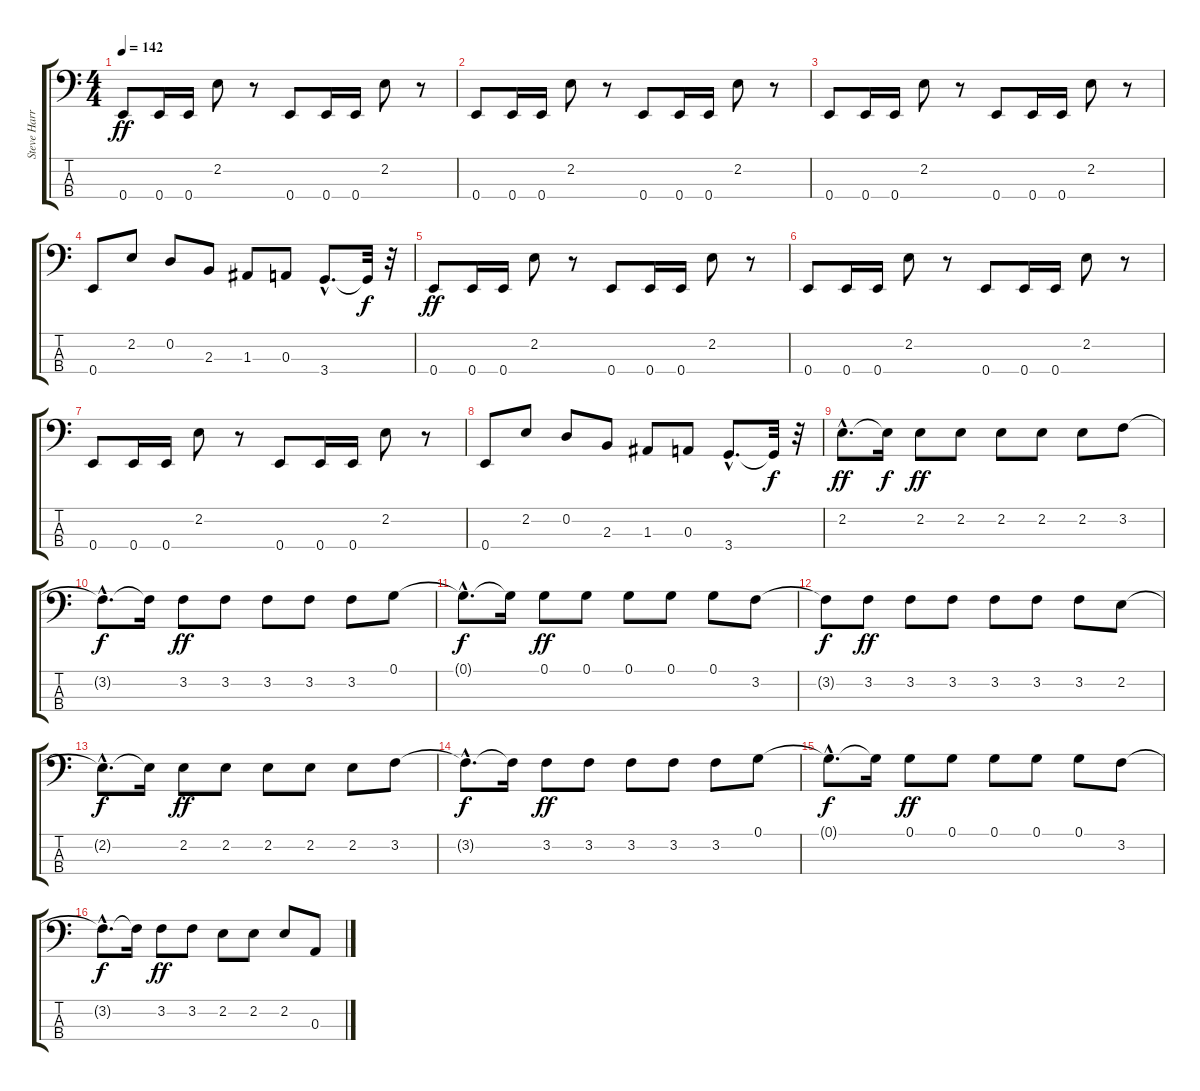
\track ("Steve Harris" "Steve Harr") {instrument electricbassfinger}
\staff {score tabs}
\tuning (G2 D2 A1 E1) {hide}
\ts (4 4)
\tempo 142
\clef f4
\ks c
0.4.8{dy ff} 0.4.16 0.4.16 2.2.8 r.8 0.4.8 0.4.16 0.4.16 2.2.8 r.8 |
0.4.8 0.4.16 0.4.16 2.2.8 r.8 0.4.8 0.4.16 0.4.16 2.2.8 r.8 |
0.4.8 0.4.16 0.4.16 2.2.8 r.8 0.4.8 0.4.16 0.4.16 2.2.8 r.8 |
0.4.8 2.2.8 0.2.8 2.3.8 1.3.8 0.3.8 3.4{hac}.8{d} 3.4{t}.32{dy f} r.32 |
0.4.8{dy ff} 0.4.16 0.4.16 2.2.8 r.8 0.4.8 0.4.16 0.4.16 2.2.8 r.8 |
0.4.8 0.4.16 0.4.16 2.2.8 r.8 0.4.8 0.4.16 0.4.16 2.2.8 r.8 |
0.4.8 0.4.16 0.4.16 2.2.8 r.8 0.4.8 0.4.16 0.4.16 2.2.8 r.8 |
0.4.8 2.2.8 0.2.8 2.3.8 1.3.8 0.3.8 3.4{hac}.8{d} 3.4{t}.32{dy f} r.32 |
2.2{hac}.8{d dy ff} 2.2{t}.16{dy f} 2.2.8{dy ff} 2.2.8 2.2.8 2.2.8 2.2.8 3.2.8 |
3.2{hac t}.8{d dy f} 3.2{t}.16 3.2.8{dy ff} 3.2.8 3.2.8 3.2.8 3.2.8 0.1.8 |
0.1{hac t}.8{d dy f} 0.1{t}.16 0.1.8{dy ff} 0.1.8 0.1.8 0.1.8 0.1.8 3.2.8 |
3.2{t}.8{dy f} 3.2.8{dy ff} 3.2.8 3.2.8 3.2.8 3.2.8 3.2.8 2.2.8 |
2.2{hac t}.8{d dy f} 2.2{t}.16 2.2.8{dy ff} 2.2.8 2.2.8 2.2.8 2.2.8 3.2.8 |
3.2{hac t}.8{d dy f} 3.2{t}.16 3.2.8{dy ff} 3.2.8 3.2.8 3.2.8 3.2.8 0.1.8 |
0.1{hac t}.8{d dy f} 0.1{t}.16 0.1.8{dy ff} 0.1.8 0.1.8 0.1.8 0.1.8 3.2.8 |
3.2{hac t}.8{d dy f} 3.2{t}.16 3.2.8{dy ff} 3.2.8 2.2.8 2.2.8 2.2.8 0.3.8
